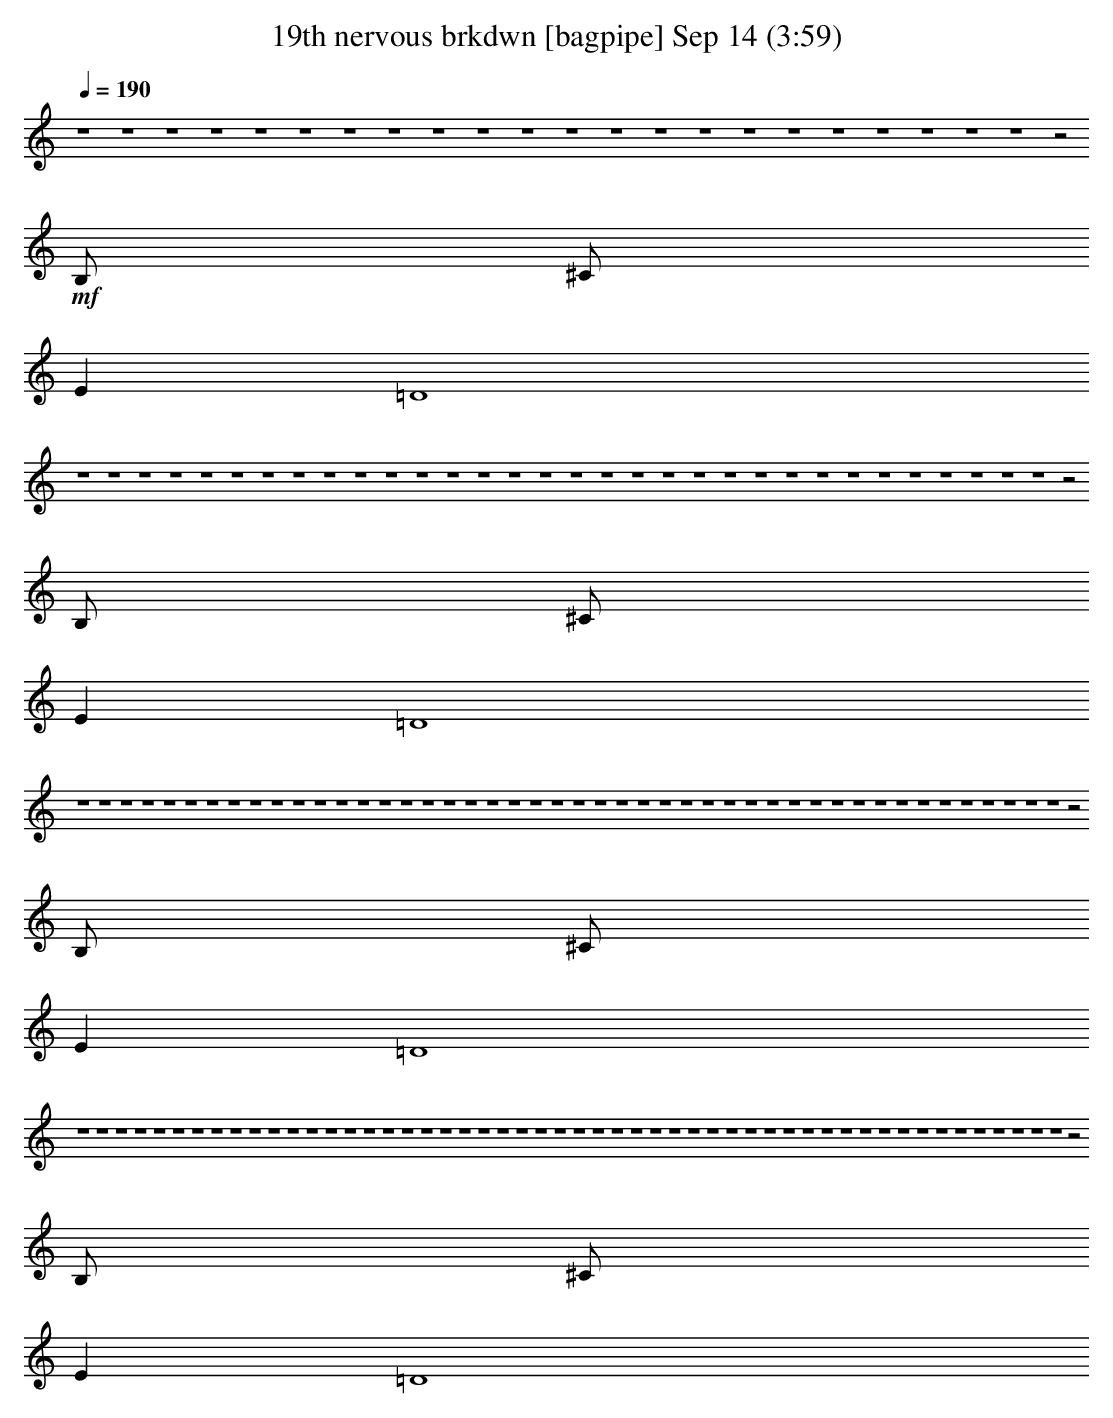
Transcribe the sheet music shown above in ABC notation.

X:1
T: 19th nervous brkdwn [bagpipe] Sep 14 (3:59)
L: 1/4
K: C
Q: 1/4=190
z4 z4 z4 z4 z4 z4 z4 z4 z4 z4 z4 z4 z4 z4 z4 z4 z4 z4 z4 z4 z4 z4 z2
+mf+ B,/2
^C/2
E
=D4
z4 z4 z4 z4 z4 z4 z4 z4 z4 z4 z4 z4 z4 z4 z4 z4 z4 z4 z4 z4 z4 z4 z4 z4 z4 z4 z4 z4 z4 z4 z4 z4 z2
B,/2
^C/2
E
=D4
z4 z4 z4 z4 z4 z4 z4 z4 z4 z4 z4 z4 z4 z4 z4 z4 z4 z4 z4 z4 z4 z4 z4 z4 z4 z4 z4 z4 z4 z4 z4 z4 z4 z4 z4 z4 z4 z4 z4 z4 z4 z4 z4 z4 z4 z4 z2
B,/2
^C/2
E
=D4
z4 z4 z4 z4 z4 z4 z4 z4 z4 z4 z4 z4 z4 z4 z4 z4 z4 z4 z4 z4 z4 z4 z4 z4 z4 z4 z4 z4 z4 z4 z4 z4 z4 z4 z4 z4 z4 z4 z4 z4 z4 z4 z4 z4 z4 z4 z4 z4 z4 z4 z4 z4 z2
B,/2
^C/2
E
=D4
